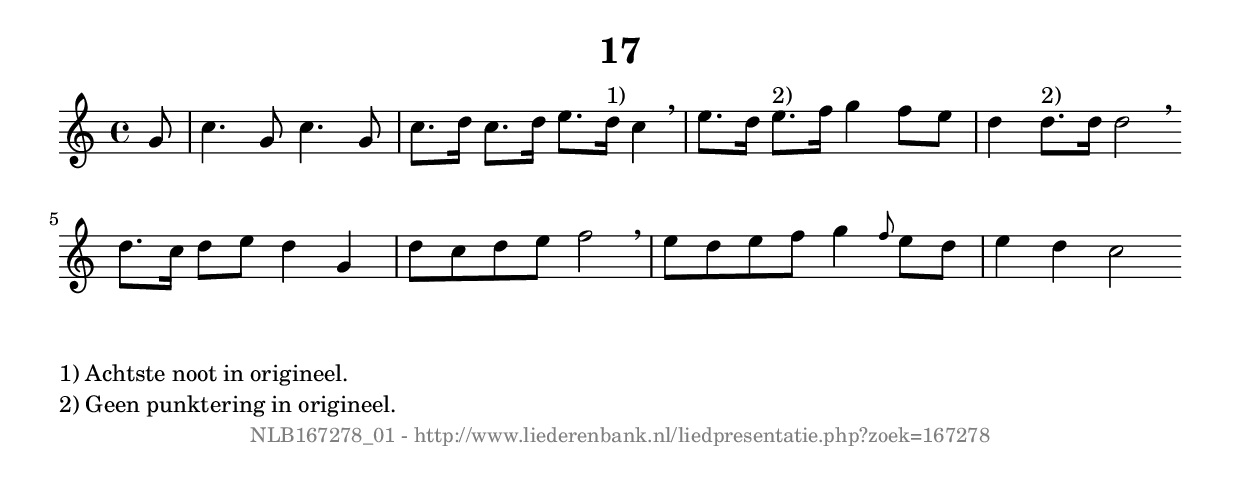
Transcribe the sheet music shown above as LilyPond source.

%
% produced by wce2krn 1.64 (7 June 2014)
%
\version"2.16"
#(append! paper-alist '(("long" . (cons (* 210 mm) (* 2000 mm)))))
#(set-default-paper-size "long")
sb = {\breathe}
mBreak = {\breathe }
bBreak = {\breathe }
x = {\once\override NoteHead #'style = #'cross }
gl=\glissando
itime={\override Staff.TimeSignature #'stencil = ##f }
ficta = {\once\set suggestAccidentals = ##t}
fine = {\once\override Score.RehearsalMark #'self-alignment-X = #1 \mark \markup {\italic{Fine}}}
dc = {\once\override Score.RehearsalMark #'self-alignment-X = #1 \mark \markup {\italic{D.C.}}}
dcf = {\once\override Score.RehearsalMark #'self-alignment-X = #1 \mark \markup {\italic{D.C. al Fine}}}
dcc = {\once\override Score.RehearsalMark #'self-alignment-X = #1 \mark \markup {\italic{D.C. al Coda}}}
ds = {\once\override Score.RehearsalMark #'self-alignment-X = #1 \mark \markup {\italic{D.S.}}}
dsf = {\once\override Score.RehearsalMark #'self-alignment-X = #1 \mark \markup {\italic{D.S. al Fine}}}
dsc = {\once\override Score.RehearsalMark #'self-alignment-X = #1 \mark \markup {\italic{D.S. al Coda}}}
pv = {\set Score.repeatCommands = #'((volta "1"))}
sv = {\set Score.repeatCommands = #'((volta "2"))}
tv = {\set Score.repeatCommands = #'((volta "3"))}
qv = {\set Score.repeatCommands = #'((volta "4"))}
xv = {\set Score.repeatCommands = #'((volta #f))}
\header{ tagline = ""
title = "17"
}
\score {{
\key c \major
\relative g'
{
\set melismaBusyProperties = #'()
\partial 32*4
\time 4/4
\tempo 4=120
\override Score.MetronomeMark #'transparent = ##t
\override Score.RehearsalMark #'break-visibility = #(vector #t #t #f)
g8 c4. g8 c4. g8 c8. d16 c8. d16 e8. d16^"1)" c4 \sb e8. d16 e8.^"2)" f16 g4 f8 e d4 d8.^"2)" d16 d2 \bar ":|:" \bBreak
d8. c16 d8 e d4 g, d'8 c d e f2 \sb e8 d e f g4 \grace { f8 } e8 d e4 d c2 \bar ":|"
 }}
 \midi { }
 \layout {
            indent = 0.0\cm
}
}
\markup { \wordwrap-string #" 
1) Achtste noot in origineel.

2) Geen punktering in origineel.
"}
\markup { \vspace #0 } \markup { \with-color #grey \fill-line { \center-column { \smaller "NLB167278_01 - http://www.liederenbank.nl/liedpresentatie.php?zoek=167278" } } }
